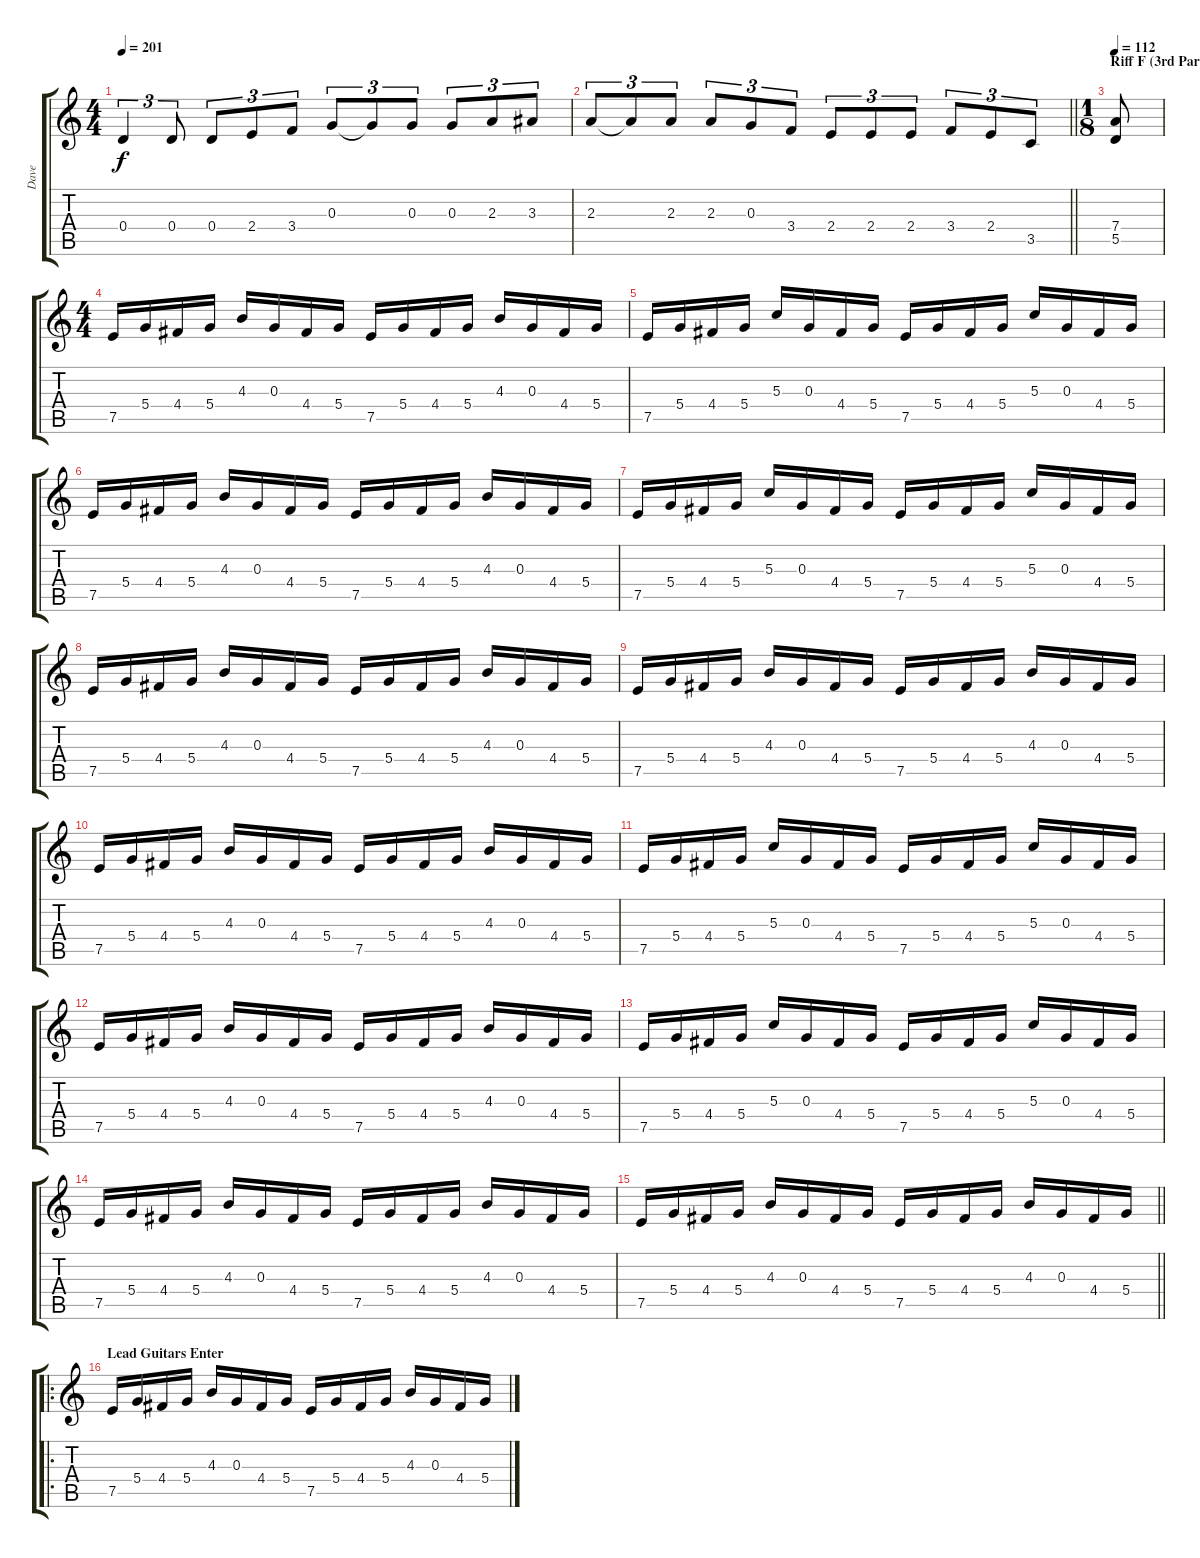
\track ("Dave" "Dave") {instrument distortionguitar}
\staff {score tabs}
\tuning (E4 B3 G3 D3 A2 E2) {hide}
\ts (4 4)
\tempo 201
\clef g2
\ks c
0.4.4{tu (3 2) dy f} 0.4.8{tu (3 2)} 0.4.8{tu (3 2)} 2.4.8{tu (3 2)} 3.4.8{tu (3 2)} 0.3.8{tu (3 2)} 0.3{t}.8{tu (3 2)} 0.3.8{tu (3 2)} 0.3.8{tu (3 2)} 2.3.8{tu (3 2)} 3.3.8{tu (3 2)} |
\barLineRight lightlight
2.3.8{tu (3 2)} 2.3{t}.8{tu (3 2)} 2.3.8{tu (3 2)} 2.3.8{tu (3 2)} 0.3.8{tu (3 2)} 3.4.8{tu (3 2)} 2.4.8{tu (3 2)} 2.4.8{tu (3 2)} 2.4.8{tu (3 2)} 3.4.8{tu (3 2)} 2.4.8{tu (3 2)} 3.5.8{tu (3 2)} |
\ts (1 8)
\section ("" "Riff F (3rd Part)")
\tempo 112
(7.4 5.5).8 |
\ts (4 4)
7.5.16 5.4.16 4.4.16 5.4.16 4.3.16 0.3.16 4.4.16 5.4.16 7.5.16 5.4.16 4.4.16 5.4.16 4.3.16 0.3.16 4.4.16 5.4.16 |
7.5.16 5.4.16 4.4.16 5.4.16 5.3.16 0.3.16 4.4.16 5.4.16 7.5.16 5.4.16 4.4.16 5.4.16 5.3.16 0.3.16 4.4.16 5.4.16 |
7.5.16 5.4.16 4.4.16 5.4.16 4.3.16 0.3.16 4.4.16 5.4.16 7.5.16 5.4.16 4.4.16 5.4.16 4.3.16 0.3.16 4.4.16 5.4.16 |
7.5.16 5.4.16 4.4.16 5.4.16 5.3.16 0.3.16 4.4.16 5.4.16 7.5.16 5.4.16 4.4.16 5.4.16 5.3.16 0.3.16 4.4.16 5.4.16 |
7.5.16 5.4.16 4.4.16 5.4.16 4.3.16 0.3.16 4.4.16 5.4.16 7.5.16 5.4.16 4.4.16 5.4.16 4.3.16 0.3.16 4.4.16 5.4.16 |
7.5.16 5.4.16 4.4.16 5.4.16 4.3.16 0.3.16 4.4.16 5.4.16 7.5.16 5.4.16 4.4.16 5.4.16 4.3.16 0.3.16 4.4.16 5.4.16 |
7.5.16 5.4.16 4.4.16 5.4.16 4.3.16 0.3.16 4.4.16 5.4.16 7.5.16 5.4.16 4.4.16 5.4.16 4.3.16 0.3.16 4.4.16 5.4.16 |
7.5.16 5.4.16 4.4.16 5.4.16 5.3.16 0.3.16 4.4.16 5.4.16 7.5.16 5.4.16 4.4.16 5.4.16 5.3.16 0.3.16 4.4.16 5.4.16 |
7.5.16 5.4.16 4.4.16 5.4.16 4.3.16 0.3.16 4.4.16 5.4.16 7.5.16 5.4.16 4.4.16 5.4.16 4.3.16 0.3.16 4.4.16 5.4.16 |
7.5.16 5.4.16 4.4.16 5.4.16 5.3.16 0.3.16 4.4.16 5.4.16 7.5.16 5.4.16 4.4.16 5.4.16 5.3.16 0.3.16 4.4.16 5.4.16 |
7.5.16 5.4.16 4.4.16 5.4.16 4.3.16 0.3.16 4.4.16 5.4.16 7.5.16 5.4.16 4.4.16 5.4.16 4.3.16 0.3.16 4.4.16 5.4.16 |
\barLineRight lightlight
7.5.16 5.4.16 4.4.16 5.4.16 4.3.16 0.3.16 4.4.16 5.4.16 7.5.16 5.4.16 4.4.16 5.4.16 4.3.16 0.3.16 4.4.16 5.4.16 |
\ro
\section ("" "Lead Guitars Enter")
7.5.16 5.4.16 4.4.16 5.4.16 4.3.16 0.3.16 4.4.16 5.4.16 7.5.16 5.4.16 4.4.16 5.4.16 4.3.16 0.3.16 4.4.16 5.4.16
